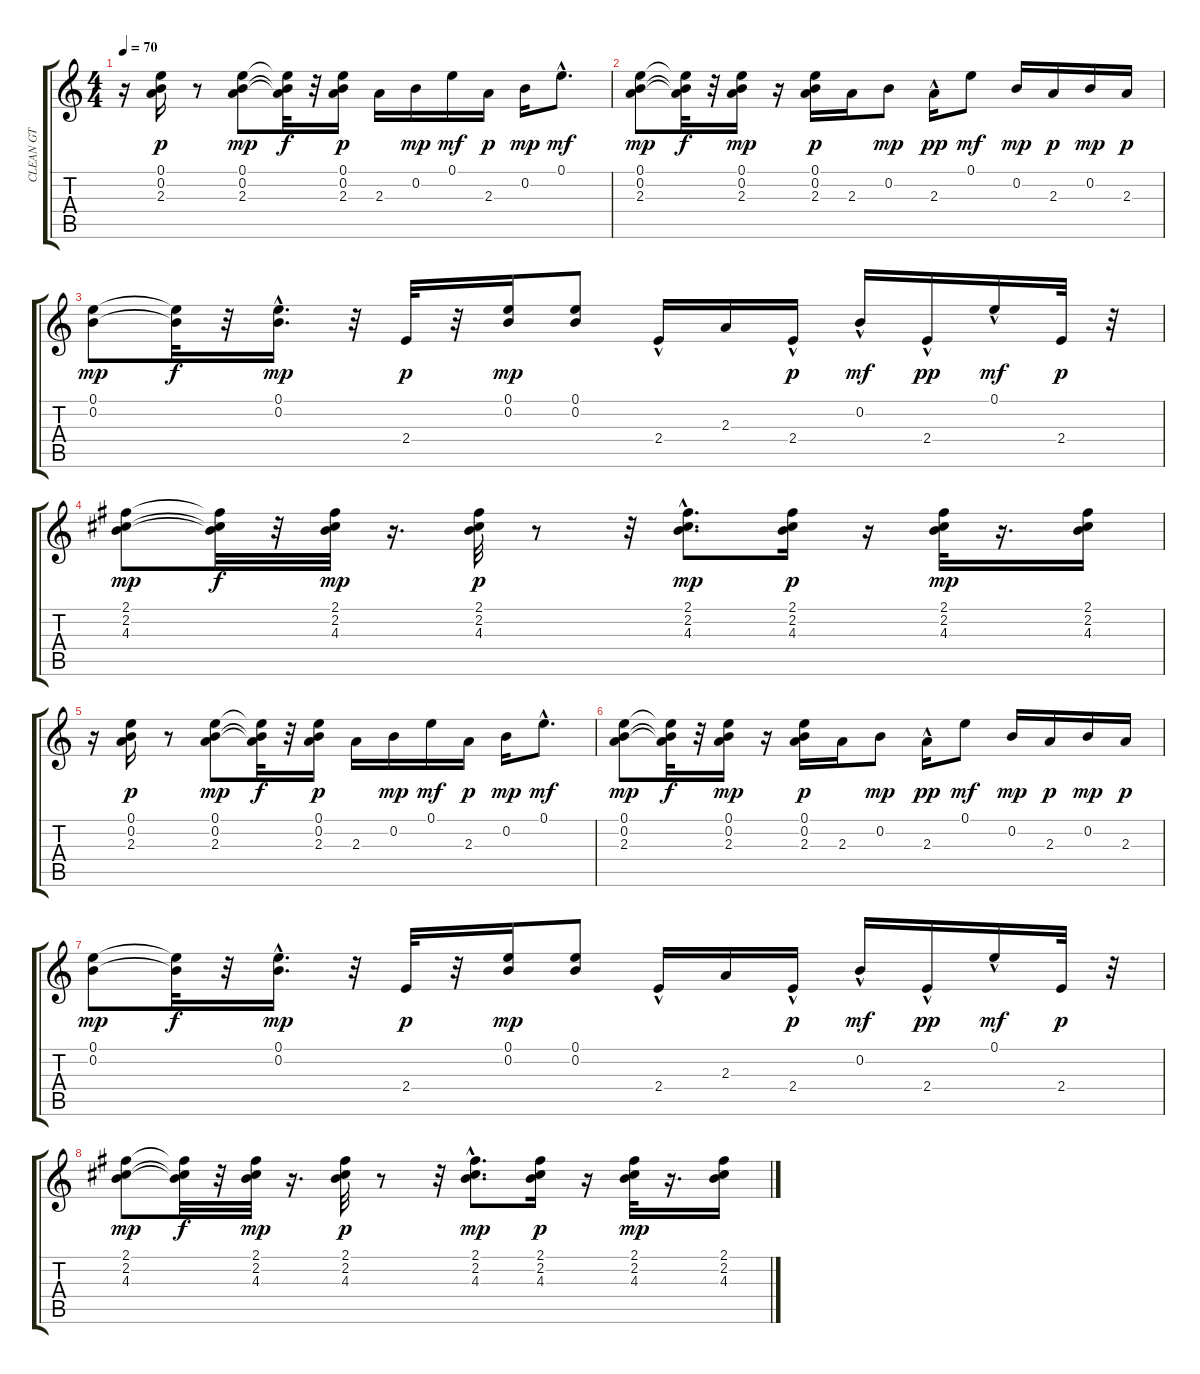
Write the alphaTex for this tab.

\track ("CLEAN GT" "CLEAN GT") {instrument electricguitarclean}
\staff {score tabs}
\tuning (E4 B3 G3 D3 A2 E2) {hide}
\ts (4 4)
\tempo 70
\clef g2
\ks c
r.16{dy mp} (0.1 0.2 2.3).16{dy p} r.8 (0.1 0.2 2.3).8{dy mp} (0.1{t} 0.2{t} 2.3{t}).32{dy f} r.32 (0.1 0.2 2.3).16{dy p} 2.3.16 0.2.16{dy mp} 0.1.16{dy mf} 2.3.16{dy p} 0.2.16{dy mp} 0.1{hac}.8{d dy mf} |
(0.1 0.2 2.3).8{dy mp} (0.1{t} 0.2{t} 2.3{t}).32{dy f} r.32 (0.1 0.2 2.3).16{dy mp} r.16 (0.1 0.2 2.3).16{dy p} 2.3.16 0.2.8{dy mp} 2.3{hac}.16{dy pp} 0.1.8{dy mf} 0.2.16{dy mp} 2.3.16{dy p} 0.2.16{dy mp} 2.3.16{dy p} |
(0.1 0.2).8{dy mp} (0.1{t} 0.2{t}).32{dy f} r.32 (0.1{hac} 0.2).16{d dy mp} r.32 2.4.32{dy p} r.32 (0.1 0.2).16{dy mp} (0.1 0.2).8 2.4{hac}.16 2.3.16 2.4{hac}.16{dy p} 0.2{hac}.16{dy mf} 2.4{hac}.16{dy pp} 0.1{hac}.16{dy mf} 2.4.32{dy p} r.32 |
(2.1 2.2 4.3).8{dy mp} (2.1{t} 2.2{t} 4.3{t}).32{dy f} r.32 (2.1 2.2 4.3).32{dy mp} r.16{d} (2.1 2.2 4.3).32{dy p} r.8 r.32 (2.1{hac} 2.2{hac} 4.3).8{d dy mp} (2.1 2.2 4.3).16{dy p} r.16 (2.1 2.2 4.3).32{dy mp} r.16{d} (2.1 2.2 4.3).16 |
r.16 (0.1 0.2 2.3).16{dy p} r.8 (0.1 0.2 2.3).8{dy mp} (0.1{t} 0.2{t} 2.3{t}).32{dy f} r.32 (0.1 0.2 2.3).16{dy p} 2.3.16 0.2.16{dy mp} 0.1.16{dy mf} 2.3.16{dy p} 0.2.16{dy mp} 0.1{hac}.8{d dy mf} |
(0.1 0.2 2.3).8{dy mp} (0.1{t} 0.2{t} 2.3{t}).32{dy f} r.32 (0.1 0.2 2.3).16{dy mp} r.16 (0.1 0.2 2.3).16{dy p} 2.3.16 0.2.8{dy mp} 2.3{hac}.16{dy pp} 0.1.8{dy mf} 0.2.16{dy mp} 2.3.16{dy p} 0.2.16{dy mp} 2.3.16{dy p} |
(0.1 0.2).8{dy mp} (0.1{t} 0.2{t}).32{dy f} r.32 (0.1{hac} 0.2).16{d dy mp} r.32 2.4.32{dy p} r.32 (0.1 0.2).16{dy mp} (0.1 0.2).8 2.4{hac}.16 2.3.16 2.4{hac}.16{dy p} 0.2{hac}.16{dy mf} 2.4{hac}.16{dy pp} 0.1{hac}.16{dy mf} 2.4.32{dy p} r.32 |
(2.1 2.2 4.3).8{dy mp} (2.1{t} 2.2{t} 4.3{t}).32{dy f} r.32 (2.1 2.2 4.3).32{dy mp} r.16{d} (2.1 2.2 4.3).32{dy p} r.8 r.32 (2.1{hac} 2.2{hac} 4.3).8{d dy mp} (2.1 2.2 4.3).16{dy p} r.16 (2.1 2.2 4.3).32{dy mp} r.16{d} (2.1 2.2 4.3).16
